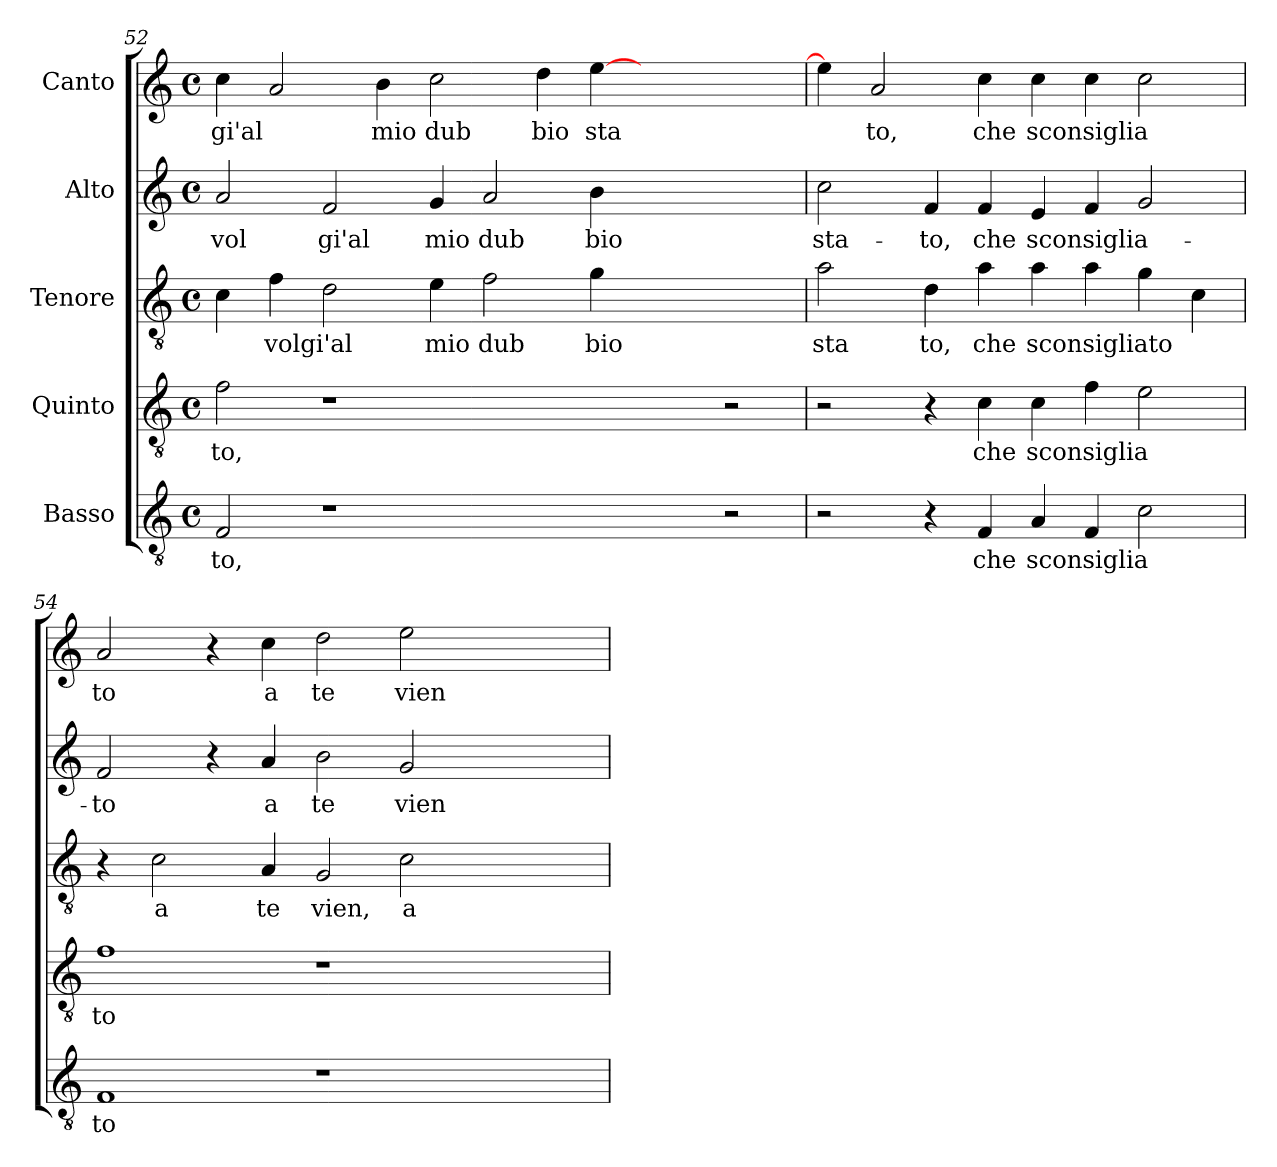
**kern	**text	**kern	**text	**kern	**text	**kern	**text	**kern	**text
*part5	*part5	*part4	*part4	*part3	*part3	*part2	*part2	*part1	*part1
*staff5	*staff5	*staff4	*staff4	*staff3	*staff3	*staff2	*staff2	*staff1	*staff1
*I"Basso	*	*I"Quinto	*	*I"Tenore	*	*I"Alto	*	*I"Canto	*
*clefGv2	*	*clefGv2	*	*clefGv2	*	*clefG2	*	*clefG2	*
*M4/4	*	*M4/4	*	*M4/4	*	*M4/4	*	*M4/4	*
*met(c)	*	*met(c)	*	*met(c)	*	*met(c)	*	*met(c)	*
=52	=52	=52	=52	=52	=52	=52	=52	=52	=52
!	!LO:LY:b:cj	!	!LO:LY:b:cj	!	!	!	!LO:LY:b:cj	!	!LO:LY:b
2F/	to,	2f\	-to,	4c\	.	2a/	vol	4cc\	gi'al
!	!	!	!	!	!LO:LY:b	!	!	!	!
.	.	.	.	4f\	volgi'al	.	.	2a/	.
!LO:N:vis=1	!	!LO:N:vis=1	!	!	!	!	!LO:LY:b:cj	!	!
0r	.	0r	.	2d\	.	2f/	gi'al	.	.
!	!	!	!	!	!	!	!	!	!LO:LY:b:cj
.	.	.	.	.	.	.	.	4b\	mio
!	!	!	!	!	!LO:LY:b:cj	!	!LO:LY:b:cj	!	!LO:LY:b:cj
.	.	.	.	4e\	mio	4g/	mio	2cc\	dub
!	!	!	!	!	!LO:LY:b:cj	!	!LO:LY:b:cj	!	!
.	.	.	.	2f\	dub	2a/	dub	.	.
!	!	!	!	!	!	!	!	!	!LO:LY:b:cj
.	.	.	.	.	.	.	.	4dd\	bio
!	!	!	!	!	!LO:LY:b:cj	!	!LO:LY:b:cj	!	!LO:LY:b
.	.	.	.	4g\	bio	4b\	bio	[>4ee\	sta
.	.	.	.	1ryy	.	1ryy	.	1ryy	.
2r	.	2r	.	.	.	.	.	.	.
!!LO:LB:g=z
=53	=53	=53	=53	=53	=53	=53	=53	=53	=53
!	!	!	!	!	!LO:LY:b:cj	!	!LO:LY:b:cj	!	!
2r	.	2r	.	2a\	sta	2cc\	sta-	4ee\]	.
!	!	!	!	!	!	!	!	!	!LO:LY:b:cj
.	.	.	.	.	.	.	.	2a/	to,
!	!	!	!	!	!LO:LY:b:cj	!	!LO:LY:b:cj	!	!
4r	.	4r	.	4d\	to,	4f/	-to,	.	.
!	!LO:LY:b:cj	!	!LO:LY:b:cj	!	!LO:LY:b:cj	!	!LO:LY:b:cj	!	!LO:LY:b:cj
4F/	che	4c\	che	4a\	che	4f/	che	4cc\	che
!	!LO:LY:b	!	!LO:LY:b	!	!LO:LY:b	!	!LO:LY:b	!	!LO:LY:b
4A/	sconsiglia	4c\	sconsiglia	4a\	sconsigliato	4e/	sconsiglia-	4cc\	sconsiglia
4F/	.	4f\	.	4a\	.	4f/	.	4cc\	.
2c\	.	2e\	.	4g\	.	2g/	.	2cc\	.
.	.	.	.	4c\	.	.	.	.	.
=54	=54	=54	=54	=54	=54	=54	=54	=54	=54
!	!LO:LY:b:cj	!	!LO:LY:b:cj	!	!	!	!LO:LY:b:cj	!	!LO:LY:b:cj
1F	to	1f	to	4r	.	2f/	-to	2a/	to
!	!	!	!	!	!LO:LY:b:cj	!	!	!	!
.	.	.	.	2c\	a	.	.	.	.
.	.	.	.	.	.	4r	.	4r	.
!	!	!	!	!	!LO:LY:b:cj	!	!LO:LY:b:cj	!	!LO:LY:b:cj
.	.	.	.	4A/	te	4a/	a	4cc\	a
!LO:N:vis=1	!	!LO:N:vis=1	!	!	!LO:LY:b:cj	!	!LO:LY:b:cj	!	!LO:LY:b:cj
0r	.	0r	.	2G/	vien,	2b\	te	2dd\	te
!	!	!	!	!	!LO:LY:b:cj	!	!LO:LY:b:cj	!	!LO:LY:b:cj
.	.	.	.	2c\	a	2g/	vien	2ee\	vien
.	.	.	.	1ryy	.	1ryy	.	1ryy	.
=	=	=	=	=	=	=	=	=	=
*-	*-	*-	*-	*-	*-	*-	*-	*-	*-
